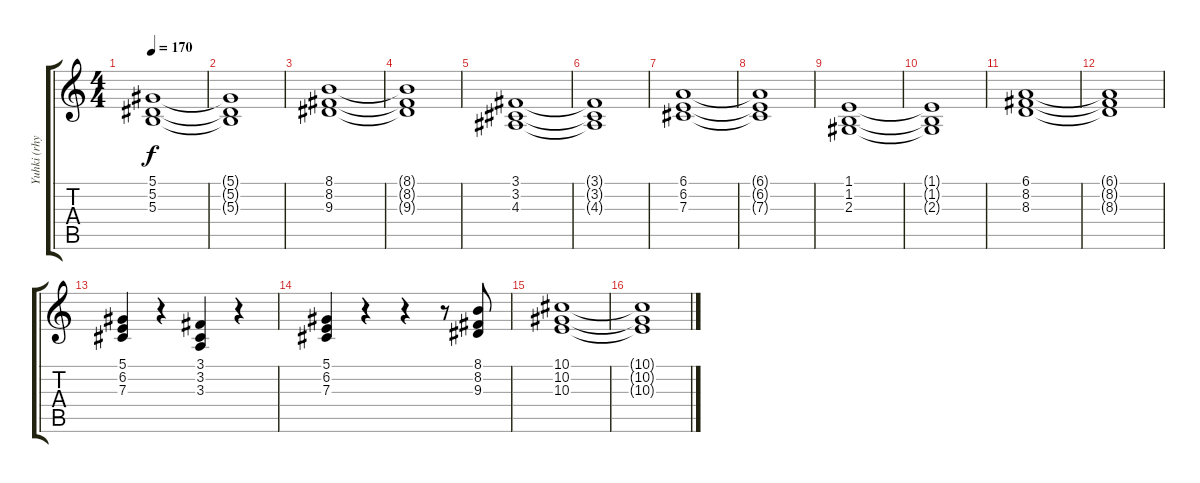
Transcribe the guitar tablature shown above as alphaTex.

\track ("Yuhki (rhythm)" "Yuhki (rhy") {instrument stringensemble1}
\staff {score tabs}
\tuning (Eb4 Bb3 Gb3 Db3 Ab2 Eb2) {hide}
\ts (4 4)
\tempo 170
\clef g2
\ks c
(5.1 5.2 5.3).1{dy f} |
(5.1{t} 5.2{t} 5.3{t}).1 |
(8.1 8.2 9.3).1 |
(8.1{t} 8.2{t} 9.3{t}).1 |
(3.1 3.2 4.3).1 |
(3.1{t} 3.2{t} 4.3{t}).1 |
(6.1 6.2 7.3).1 |
(6.1{t} 6.2{t} 7.3{t}).1 |
(1.1 1.2 2.3).1 |
(1.1{t} 1.2{t} 2.3{t}).1 |
(6.1 8.2 8.3).1 |
(6.1{t} 8.2{t} 8.3{t}).1 |
(5.1 6.2 7.3).4 r.4 (3.1 3.2 3.3).4 r.4 |
(5.1 6.2 7.3).4 r.4 r.4 r.8 (8.1 8.2 9.3).8 |
(10.1 10.2 10.3).1 |
(10.1{t} 10.2{t} 10.3{t}).1
